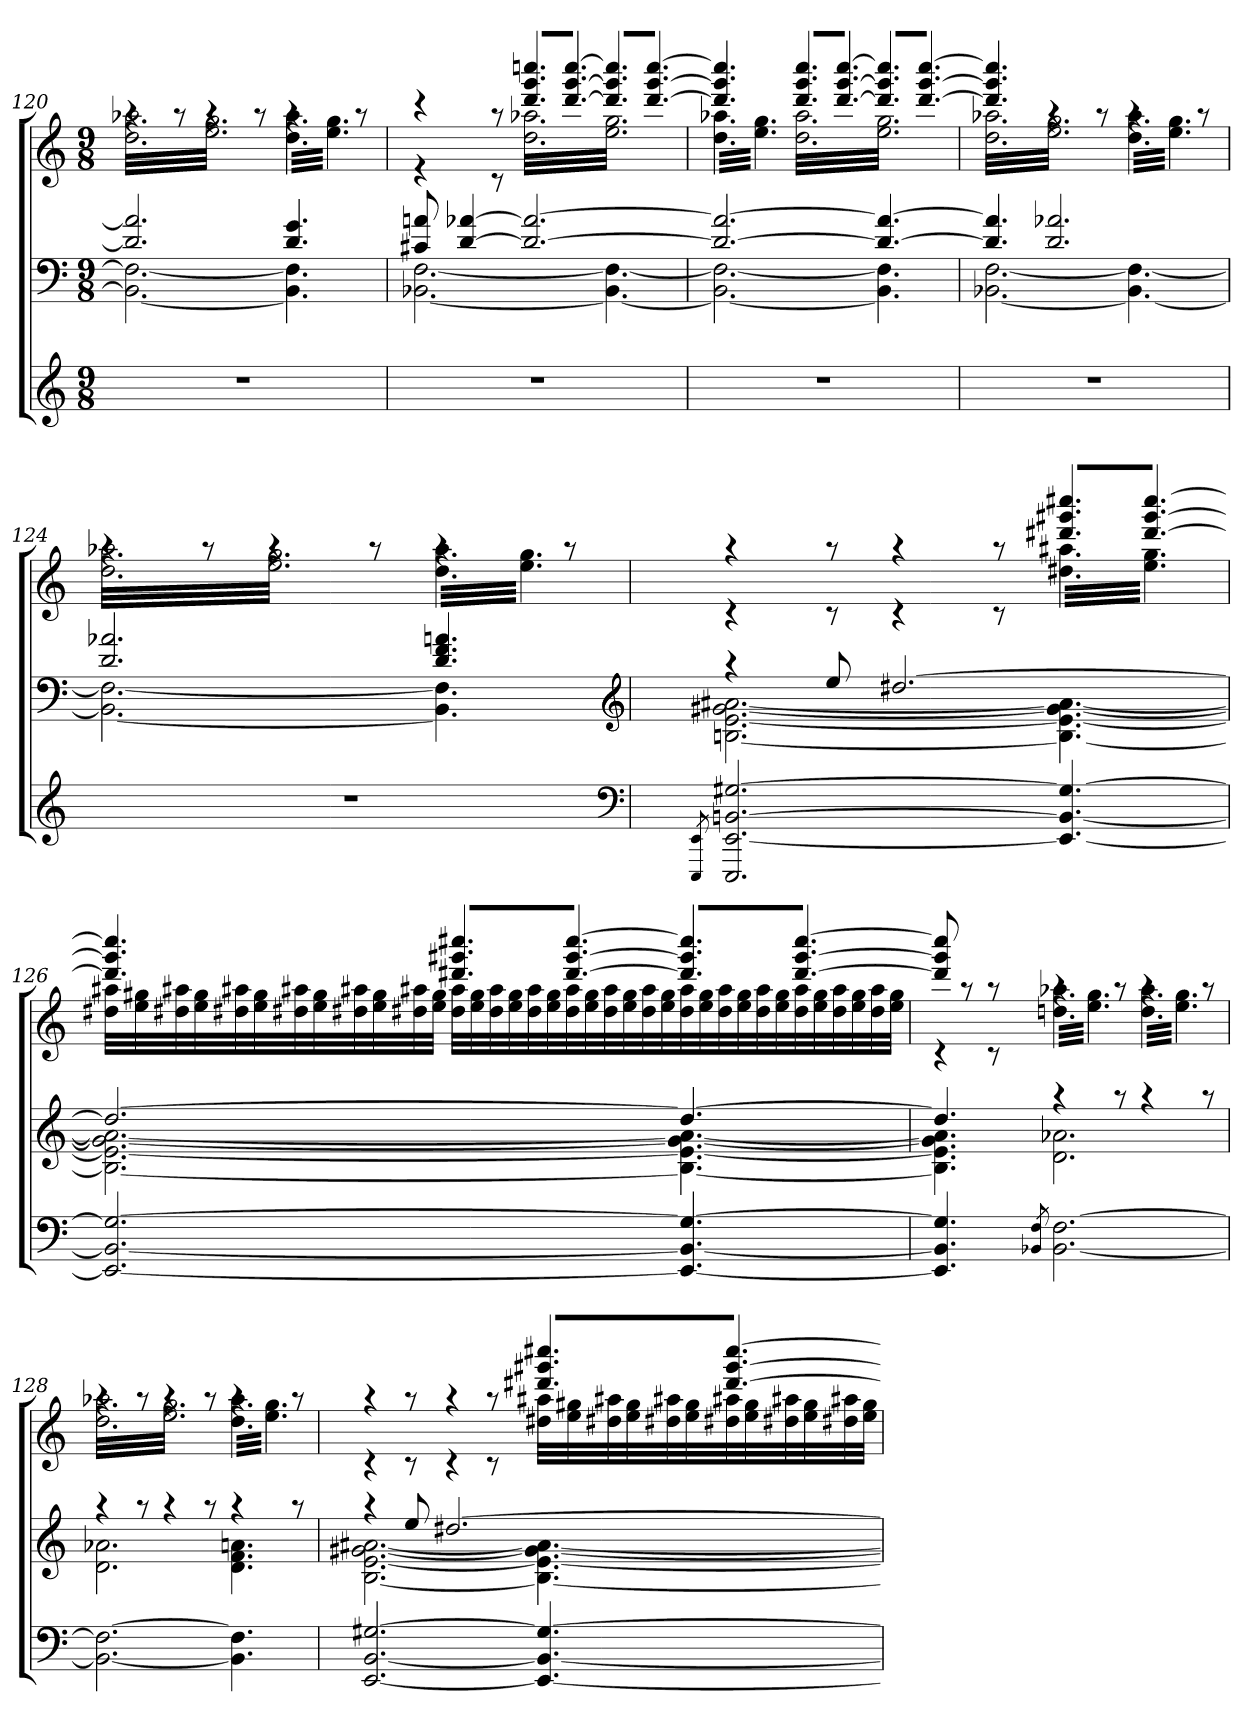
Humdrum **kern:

**kern	**kern	**kern
*part3	*part2	*part1
*staff3	*staff2	*staff1
*clefG2	*clefF4	*clefG2
*k[]	*k[]	*k[]
*M9/8	*M9/8	*M9/8
=120	=120	=120
*	*^	*^
*	*	*	*tremolo	*
8%9r	2.d] 2.a-]	2.BB-_ 2.F_	4raa	32dd 32aa-XLLL
.	.	.	.	32ee 32gg
.	.	.	.	32dd 32aa-X
.	.	.	.	32ee 32gg
.	.	.	.	32dd 32aa-X
.	.	.	.	32ee 32gg
.	.	.	.	32dd 32aa-X
.	.	.	.	32ee 32gg
.	.	.	8raa	32dd 32aa-X
.	.	.	.	32ee 32gg
.	.	.	.	32dd 32aa-X
.	.	.	.	32ee 32gg
.	.	.	4raa	32dd 32aa-X
.	.	.	.	32ee 32gg
.	.	.	.	32dd 32aa-X
.	.	.	.	32ee 32gg
.	.	.	.	32dd 32aa-X
.	.	.	.	32ee 32gg
.	.	.	.	32dd 32aa-X
.	.	.	.	32ee 32gg
.	.	.	8raa	32dd 32aa-X
.	.	.	.	32ee 32gg
.	.	.	.	32dd 32aa-X
.	.	.	.	32ee 32ggJJJ
.	4.d 4.g	4.BB-] 4.F]	4raa	32dd 32aa-LLL
.	.	.	.	32ee 32gg
.	.	.	.	32dd 32aa-
.	.	.	.	32ee 32gg
.	.	.	.	32dd 32aa-
.	.	.	.	32ee 32gg
.	.	.	.	32dd 32aa-
.	.	.	.	32ee 32gg
.	.	.	8raa	32dd 32aa-
.	.	.	.	32ee 32gg
.	.	.	.	32dd 32aa-
.	.	.	.	32ee 32ggJJJ
=121	=121	=121	=121	=121
8%9r	8c#X 8an	[2.BB-X [2.F	4r	4r
.	.	.	.	.
.	.	.	.	.
.	.	.	.	.
.	[4d [4a-X	.	.	.
.	.	.	.	.
.	.	.	8raa	8rc
.	2.d_ 2.a-_	.	8ddd 8ggg 8ccccnL	32dd 32aa-XLLL
.	.	.	.	32ee 32gg
.	.	.	.	32dd 32aa-X
.	.	.	.	32ee 32gg
.	.	.	8ddd 8ggg 8cccc	32dd 32aa-X
.	.	.	.	32ee 32gg
.	.	.	.	32dd 32aa-X
.	.	.	.	32ee 32gg
.	.	.	[8ddd [8ggg [8ccccJ	32dd 32aa-X
.	.	.	.	32ee 32gg
.	.	.	.	32dd 32aa-X
.	.	.	.	32ee 32gg
.	.	4.BB-_ 4.F_	8ddd] 8ggg] 8cccc]L	32dd 32aa-X
.	.	.	.	32ee 32gg
.	.	.	.	32dd 32aa-X
.	.	.	.	32ee 32gg
.	.	.	8ddd 8ggg 8cccc	32dd 32aa-X
.	.	.	.	32ee 32gg
.	.	.	.	32dd 32aa-X
.	.	.	.	32ee 32gg
.	.	.	[8ddd [8ggg [8ccccJ	32dd 32aa-X
.	.	.	.	32ee 32gg
.	.	.	.	32dd 32aa-X
.	.	.	.	32ee 32ggJJJ
=122	=122	=122	=122	=122
8%9r	2.d_ 2.a-_	2.BB-_ 2.F_	4.ddd] 4.ggg] 4.cccc]	32dd 32aa-XLLL
.	.	.	.	32ee 32gg
.	.	.	.	32dd 32aa-X
.	.	.	.	32ee 32gg
.	.	.	.	32dd 32aa-X
.	.	.	.	32ee 32gg
.	.	.	.	32dd 32aa-X
.	.	.	.	32ee 32gg
.	.	.	.	32dd 32aa-X
.	.	.	.	32ee 32gg
.	.	.	.	32dd 32aa-X
.	.	.	.	32ee 32ggJJJ
.	.	.	8ddd 8ggg 8ccccL	32dd 32aa-LLL
.	.	.	.	32ee 32gg
.	.	.	.	32dd 32aa-
.	.	.	.	32ee 32gg
.	.	.	8ddd 8ggg 8cccc	32dd 32aa-
.	.	.	.	32ee 32gg
.	.	.	.	32dd 32aa-
.	.	.	.	32ee 32gg
.	.	.	[8ddd [8ggg [8ccccJ	32dd 32aa-
.	.	.	.	32ee 32gg
.	.	.	.	32dd 32aa-
.	.	.	.	32ee 32gg
.	4.d_ 4.a-_	4.BB-] 4.F]	8ddd] 8ggg] 8cccc]L	32dd 32aa-
.	.	.	.	32ee 32gg
.	.	.	.	32dd 32aa-
.	.	.	.	32ee 32gg
.	.	.	8ddd 8ggg 8cccc	32dd 32aa-
.	.	.	.	32ee 32gg
.	.	.	.	32dd 32aa-
.	.	.	.	32ee 32gg
.	.	.	[8ddd [8ggg [8ccccJ	32dd 32aa-
.	.	.	.	32ee 32gg
.	.	.	.	32dd 32aa-
.	.	.	.	32ee 32ggJJJ
=123	=123	=123	=123	=123
8%9r	4.d] 4.a-]	[2.BB-X [2.F	4.ddd] 4.ggg] 4.cccc]	32dd 32aa-XLLL
.	.	.	.	32ee 32gg
.	.	.	.	32dd 32aa-X
.	.	.	.	32ee 32gg
.	.	.	.	32dd 32aa-X
.	.	.	.	32ee 32gg
.	.	.	.	32dd 32aa-X
.	.	.	.	32ee 32gg
.	.	.	.	32dd 32aa-X
.	.	.	.	32ee 32gg
.	.	.	.	32dd 32aa-X
.	.	.	.	32ee 32gg
.	2.d 2.a-X	.	4raa	32dd 32aa-X
.	.	.	.	32ee 32gg
.	.	.	.	32dd 32aa-X
.	.	.	.	32ee 32gg
.	.	.	.	32dd 32aa-X
.	.	.	.	32ee 32gg
.	.	.	.	32dd 32aa-X
.	.	.	.	32ee 32gg
.	.	.	8raa	32dd 32aa-X
.	.	.	.	32ee 32gg
.	.	.	.	32dd 32aa-X
.	.	.	.	32ee 32ggJJJ
.	.	4.BB-_ 4.F_	4raa	32dd 32aa-LLL
.	.	.	.	32ee 32gg
.	.	.	.	32dd 32aa-
.	.	.	.	32ee 32gg
.	.	.	.	32dd 32aa-
.	.	.	.	32ee 32gg
.	.	.	.	32dd 32aa-
.	.	.	.	32ee 32gg
.	.	.	8raa	32dd 32aa-
.	.	.	.	32ee 32gg
.	.	.	.	32dd 32aa-
.	.	.	.	32ee 32ggJJJ
=124	=124	=124	=124	=124
8%9r	2.d 2.a-X	2.BB-_ 2.F_	4raa	32dd 32aa-XLLL
.	.	.	.	32ee 32gg
.	.	.	.	32dd 32aa-X
.	.	.	.	32ee 32gg
.	.	.	.	32dd 32aa-X
.	.	.	.	32ee 32gg
.	.	.	.	32dd 32aa-X
.	.	.	.	32ee 32gg
.	.	.	8raa	32dd 32aa-X
.	.	.	.	32ee 32gg
.	.	.	.	32dd 32aa-X
.	.	.	.	32ee 32gg
.	.	.	4raa	32dd 32aa-X
.	.	.	.	32ee 32gg
.	.	.	.	32dd 32aa-X
.	.	.	.	32ee 32gg
.	.	.	.	32dd 32aa-X
.	.	.	.	32ee 32gg
.	.	.	.	32dd 32aa-X
.	.	.	.	32ee 32gg
.	.	.	8raa	32dd 32aa-X
.	.	.	.	32ee 32gg
.	.	.	.	32dd 32aa-X
.	.	.	.	32ee 32ggJJJ
.	4.d 4.f 4.an	4.BB-] 4.F]	4raa	32dd 32aa-LLL
.	.	.	.	32ee 32gg
.	.	.	.	32dd 32aa-
.	.	.	.	32ee 32gg
.	.	.	.	32dd 32aa-
.	.	.	.	32ee 32gg
.	.	.	.	32dd 32aa-
.	.	.	.	32ee 32gg
.	.	.	8raa	32dd 32aa-
.	.	.	.	32ee 32gg
.	.	.	.	32dd 32aa-
.	.	.	.	32ee 32ggJJJ
*clefF4	*clefG2	*	*	*
=125	=125	=125	=125	=125
8qEEE/ 8qEE/	.	.	.	.
2.EEE] 2.EE_ [2.BBn [2.G#X	4raa	[2.Bn [2.e [2.g#X [2.a#X	4raa	4rc
.	.	.	.	.
.	.	.	.	.
.	.	.	.	.
.	.	.	.	.
.	.	.	.	.
.	8ee	.	8raa	8rc
.	[2.dd#X	.	4raa	4rc
.	.	.	8raa	8rc
4.EE_ 4.BB_ 4.G#_	.	4.B_ 4.e_ 4.g#_ 4.a#_	8ddd#X 8ggg#X 8cccc#XL	32dd#X 32aa#XLLL
.	.	.	.	32ee 32gg#
.	.	.	.	32dd#X 32aa#X
.	.	.	.	32ee 32gg#
.	.	.	8ddd# 8ggg# 8cccc#	32dd#X 32aa#X
.	.	.	.	32ee 32gg#
.	.	.	.	32dd#X 32aa#X
.	.	.	.	32ee 32gg#
.	.	.	[8ddd# [8ggg# [8cccc#J	32dd#X 32aa#X
.	.	.	.	32ee 32gg#
.	.	.	.	32dd#X 32aa#X
.	.	.	.	32ee 32gg#JJJ
=126	=126	=126	=126	=126
2.EE_ 2.BB_ 2.G#_	2.dd#_	2.B_ 2.e_ 2.g#_ 2.a#_	4.ddd#] 4.ggg#] 4.cccc#]	32dd#X 32aa#XLLL
.	.	.	.	32ee 32gg#
.	.	.	.	32dd#X 32aa#X
.	.	.	.	32ee 32gg#
.	.	.	.	32dd#X 32aa#X
.	.	.	.	32ee 32gg#
.	.	.	.	32dd#X 32aa#X
.	.	.	.	32ee 32gg#
.	.	.	.	32dd#X 32aa#X
.	.	.	.	32ee 32gg#
.	.	.	.	32dd#X 32aa#X
.	.	.	.	32ee 32gg#JJJ
.	.	.	8ddd#X 8ggg#X 8cccc#XL	32dd# 32aa#LLL
.	.	.	.	32ee 32gg#
.	.	.	.	32dd# 32aa#
.	.	.	.	32ee 32gg#
.	.	.	8ddd# 8ggg# 8cccc#	32dd# 32aa#
.	.	.	.	32ee 32gg#
.	.	.	.	32dd# 32aa#
.	.	.	.	32ee 32gg#
.	.	.	[8ddd# [8ggg# [8cccc#J	32dd# 32aa#
.	.	.	.	32ee 32gg#
.	.	.	.	32dd# 32aa#
.	.	.	.	32ee 32gg#
4.EE_ 4.BB_ 4.G#_	4.dd#_	4.B_ 4.e_ 4.g#_ 4.a#_	8ddd#] 8ggg#] 8cccc#]L	32dd# 32aa#
.	.	.	.	32ee 32gg#
.	.	.	.	32dd# 32aa#
.	.	.	.	32ee 32gg#
.	.	.	8ddd# 8ggg# 8cccc#	32dd# 32aa#
.	.	.	.	32ee 32gg#
.	.	.	.	32dd# 32aa#
.	.	.	.	32ee 32gg#
.	.	.	[8ddd# [8ggg# [8cccc#J	32dd# 32aa#
.	.	.	.	32ee 32gg#
.	.	.	.	32dd# 32aa#
.	.	.	.	32ee 32gg#JJJ
*	*	*	*Xtremolo	*
=127	=127	=127	=127	=127
4.EE] 4.BB] 4.G#]	4.dd#]	4.B] 4.e] 4.g#] 4.a#]	8ddd#] 8ggg#] 8cccc#]	4rc
.	.	.	.	.
.	.	.	.	.
.	.	.	.	.
.	.	.	8raa	.
.	.	.	.	.
.	.	.	.	.
.	.	.	.	.
.	.	.	8raa	8rc
.	.	.	.	.
.	.	.	.	.
.	.	.	.	.
8qBB-X/ 8qF/	.	.	.	.
*	*	*	*tremolo	*
2.BB-_ 2.F_	4raa	2.d 2.a-X	4raa	32ddn 32aa-XLLL
.	.	.	.	32ee 32gg
.	.	.	.	32ddn 32aa-X
.	.	.	.	32ee 32gg
.	.	.	.	32ddn 32aa-X
.	.	.	.	32ee 32gg
.	.	.	.	32ddn 32aa-X
.	.	.	.	32ee 32gg
.	8raa	.	8raa	32ddn 32aa-X
.	.	.	.	32ee 32gg
.	.	.	.	32ddn 32aa-X
.	.	.	.	32ee 32ggJJJ
.	4raa	.	4raa	32dd 32aa-LLL
.	.	.	.	32ee 32gg
.	.	.	.	32dd 32aa-
.	.	.	.	32ee 32gg
.	.	.	.	32dd 32aa-
.	.	.	.	32ee 32gg
.	.	.	.	32dd 32aa-
.	.	.	.	32ee 32gg
.	8raa	.	8raa	32dd 32aa-
.	.	.	.	32ee 32gg
.	.	.	.	32dd 32aa-
.	.	.	.	32ee 32ggJJJ
=128	=128	=128	=128	=128
2.BB-_ 2.F_	4raa	2.d 2.a-X	4raa	32dd 32aa-XLLL
.	.	.	.	32ee 32gg
.	.	.	.	32dd 32aa-X
.	.	.	.	32ee 32gg
.	.	.	.	32dd 32aa-X
.	.	.	.	32ee 32gg
.	.	.	.	32dd 32aa-X
.	.	.	.	32ee 32gg
.	8raa	.	8raa	32dd 32aa-X
.	.	.	.	32ee 32gg
.	.	.	.	32dd 32aa-X
.	.	.	.	32ee 32gg
.	4raa	.	4raa	32dd 32aa-X
.	.	.	.	32ee 32gg
.	.	.	.	32dd 32aa-X
.	.	.	.	32ee 32gg
.	.	.	.	32dd 32aa-X
.	.	.	.	32ee 32gg
.	.	.	.	32dd 32aa-X
.	.	.	.	32ee 32gg
.	8raa	.	8raa	32dd 32aa-X
.	.	.	.	32ee 32gg
.	.	.	.	32dd 32aa-X
.	.	.	.	32ee 32ggJJJ
4.BB-] 4.F]	4raa	4.d 4.f 4.an	4raa	32dd 32aa-LLL
.	.	.	.	32ee 32gg
.	.	.	.	32dd 32aa-
.	.	.	.	32ee 32gg
.	.	.	.	32dd 32aa-
.	.	.	.	32ee 32gg
.	.	.	.	32dd 32aa-
.	.	.	.	32ee 32gg
.	8raa	.	8raa	32dd 32aa-
.	.	.	.	32ee 32gg
.	.	.	.	32dd 32aa-
.	.	.	.	32ee 32ggJJJ
=129	=129	=129	=129	=129
[2.EE [2.BB [2.G#X	4raa	[2.B [2.e [2.g#X [2.a#X	4raa	4rc
.	.	.	.	.
.	.	.	.	.
.	.	.	.	.
.	.	.	.	.
.	.	.	.	.
.	8ee	.	8raa	8rc
.	[2.dd#X	.	4raa	4rc
.	.	.	8raa	8rc
4.EE_ 4.BB_ 4.G#_	.	4.B_ 4.e_ 4.g#_ 4.a#_	8ddd#X 8ggg#X 8cccc#XL	32dd#X 32aa#XLLL
.	.	.	.	32ee 32gg#
.	.	.	.	32dd#X 32aa#X
.	.	.	.	32ee 32gg#
.	.	.	8ddd# 8ggg# 8cccc#	32dd#X 32aa#X
.	.	.	.	32ee 32gg#
.	.	.	.	32dd#X 32aa#X
.	.	.	.	32ee 32gg#
.	.	.	[8ddd# [8ggg# [8cccc#J	32dd#X 32aa#X
.	.	.	.	32ee 32gg#
.	.	.	.	32dd#X 32aa#X
.	.	.	.	32ee 32gg#JJJ
*	*	*	*Xtremolo	*
.	.	.	.	.
.	.	.	.	.
.	.	.	.	.
.	.	.	.	.
.	.	.	.	.
.	.	.	.	.
*	*v	*v	*	*
*	*	*v	*v
=	=	=
*-	*-	*-
